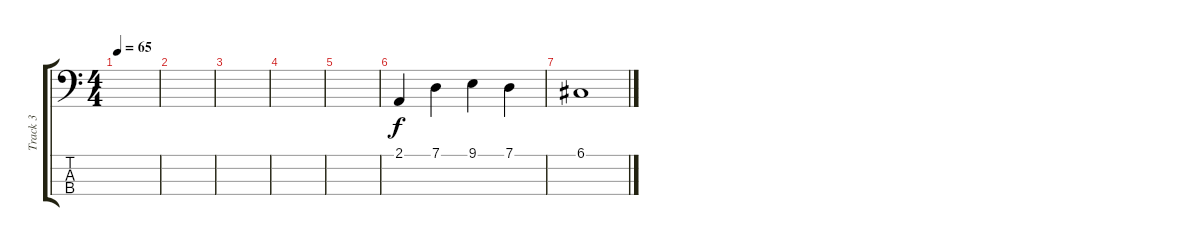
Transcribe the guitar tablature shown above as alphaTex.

\track ("Track 3" "Track 3") {instrument cello}
\staff {score tabs}
\tuning (G2 D2 A1 E1) {hide}
\ts (4 4)
\tempo 65
\clef f4
\ks c
|
|
|
|
|
2.1.4 7.1.4 9.1.4 7.1.4 |
6.1.1
